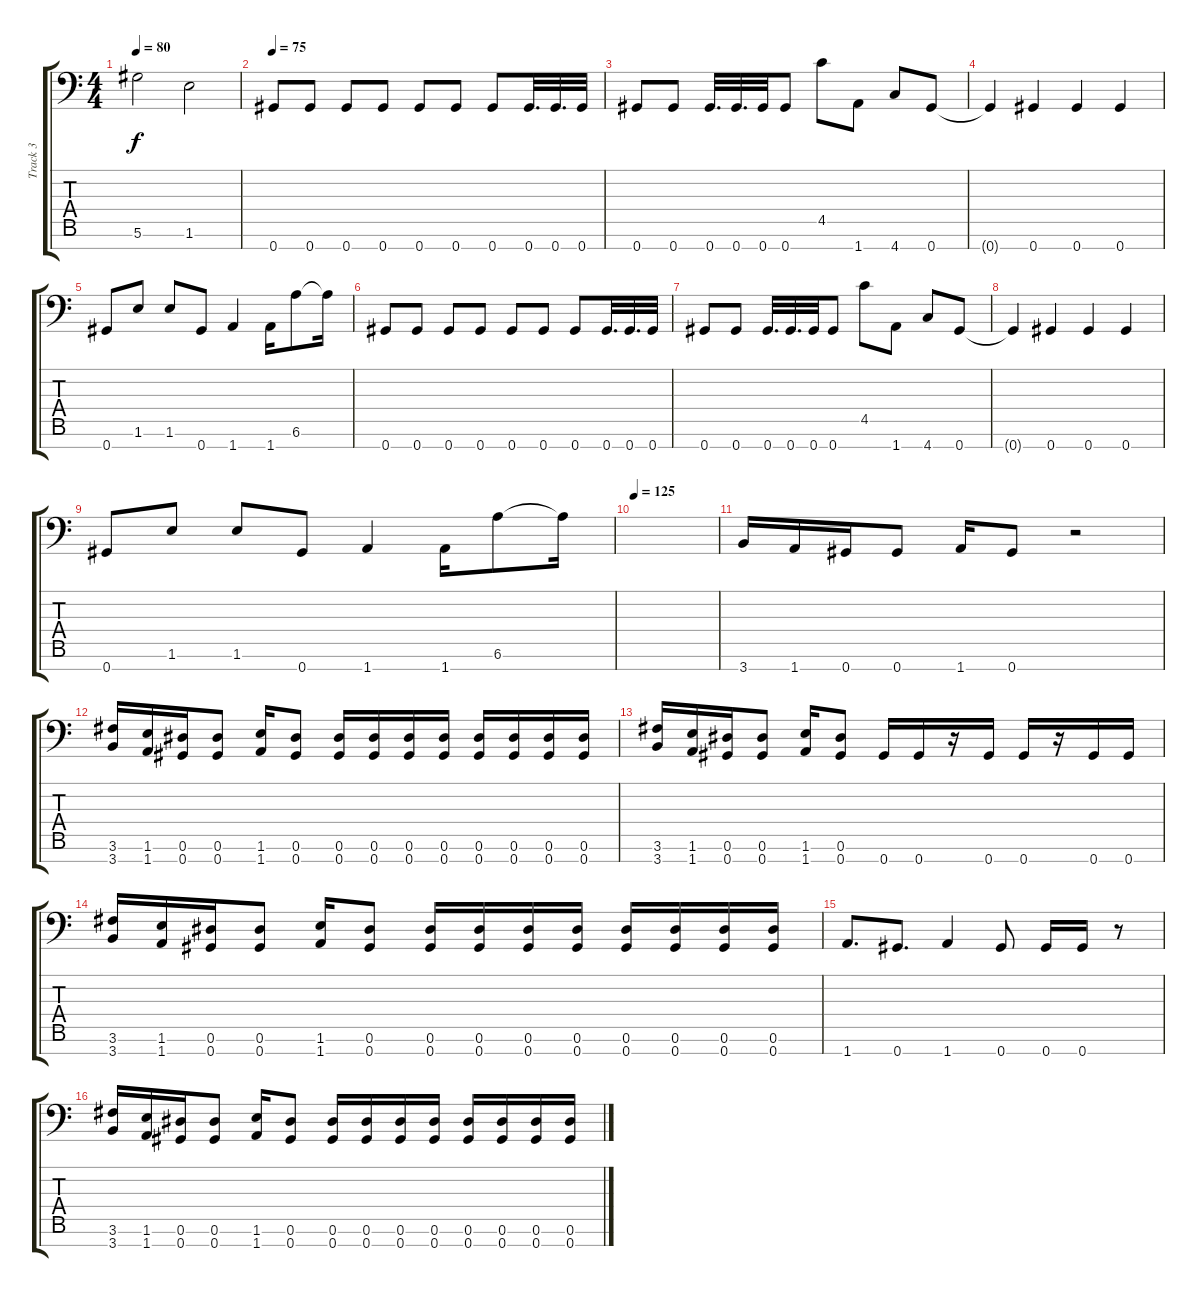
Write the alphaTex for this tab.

\track ("Track 3" "Track 3") {instrument overdrivenguitar}
\staff {score tabs}
\tuning (Eb4 Bb3 Gb3 Db3 Ab2 Eb2 Ab1) {hide}
\ts (4 4)
\tempo 80
\clef f4
\ks c
5.6.2{dy f} 1.6.2 |
\tempo 75
0.7.8 0.7.8 0.7.8 0.7.8 0.7.8 0.7.8 0.7.8 0.7.32{d} 0.7.32{d} 0.7.32 |
0.7.8 0.7.8 0.7.32{d} 0.7.32{d} 0.7.32 0.7.8 4.5.8 1.7.8 4.7.8 0.7.8 |
0.7{t}.4 0.7.4 0.7.4 0.7.4 |
0.7.8 1.6.8 1.6.8 0.7.8 1.7.4 1.7.16 6.6.8 6.6{t}.16 |
0.7.8 0.7.8 0.7.8 0.7.8 0.7.8 0.7.8 0.7.8 0.7.32{d} 0.7.32{d} 0.7.32 |
0.7.8 0.7.8 0.7.32{d} 0.7.32{d} 0.7.32 0.7.8 4.5.8 1.7.8 4.7.8 0.7.8 |
0.7{t}.4 0.7.4 0.7.4 0.7.4 |
0.7.8 1.6.8 1.6.8 0.7.8 1.7.4 1.7.16 6.6.8 6.6{t}.16 |
\tempo 125
|
3.7.16 1.7.16 0.7.16 0.7.8 1.7.16 0.7.8 r.2 |
(3.6 3.7).16 (1.6 1.7).16 (0.6 0.7).16 (0.6 0.7).8 (1.6 1.7).16 (0.6 0.7).8 (0.6 0.7).16 (0.6 0.7).16 (0.6 0.7).16 (0.6 0.7).16 (0.6 0.7).16 (0.6 0.7).16 (0.6 0.7).16 (0.6 0.7).16 |
(3.6 3.7).16 (1.6 1.7).16 (0.6 0.7).16 (0.6 0.7).8 (1.6 1.7).16 (0.6 0.7).8 0.7.16 0.7.16 r.16 0.7.16 0.7.16 r.16 0.7.16 0.7.16 |
(3.6 3.7).16 (1.6 1.7).16 (0.6 0.7).16 (0.6 0.7).8 (1.6 1.7).16 (0.6 0.7).8 (0.6 0.7).16 (0.6 0.7).16 (0.6 0.7).16 (0.6 0.7).16 (0.6 0.7).16 (0.6 0.7).16 (0.6 0.7).16 (0.6 0.7).16 |
1.7.8{d} 0.7.8{d} 1.7.4 0.7.8 0.7.16 0.7.16 r.8 |
(3.6 3.7).16 (1.6 1.7).16 (0.6 0.7).16 (0.6 0.7).8 (1.6 1.7).16 (0.6 0.7).8 (0.6 0.7).16 (0.6 0.7).16 (0.6 0.7).16 (0.6 0.7).16 (0.6 0.7).16 (0.6 0.7).16 (0.6 0.7).16 (0.6 0.7).16
